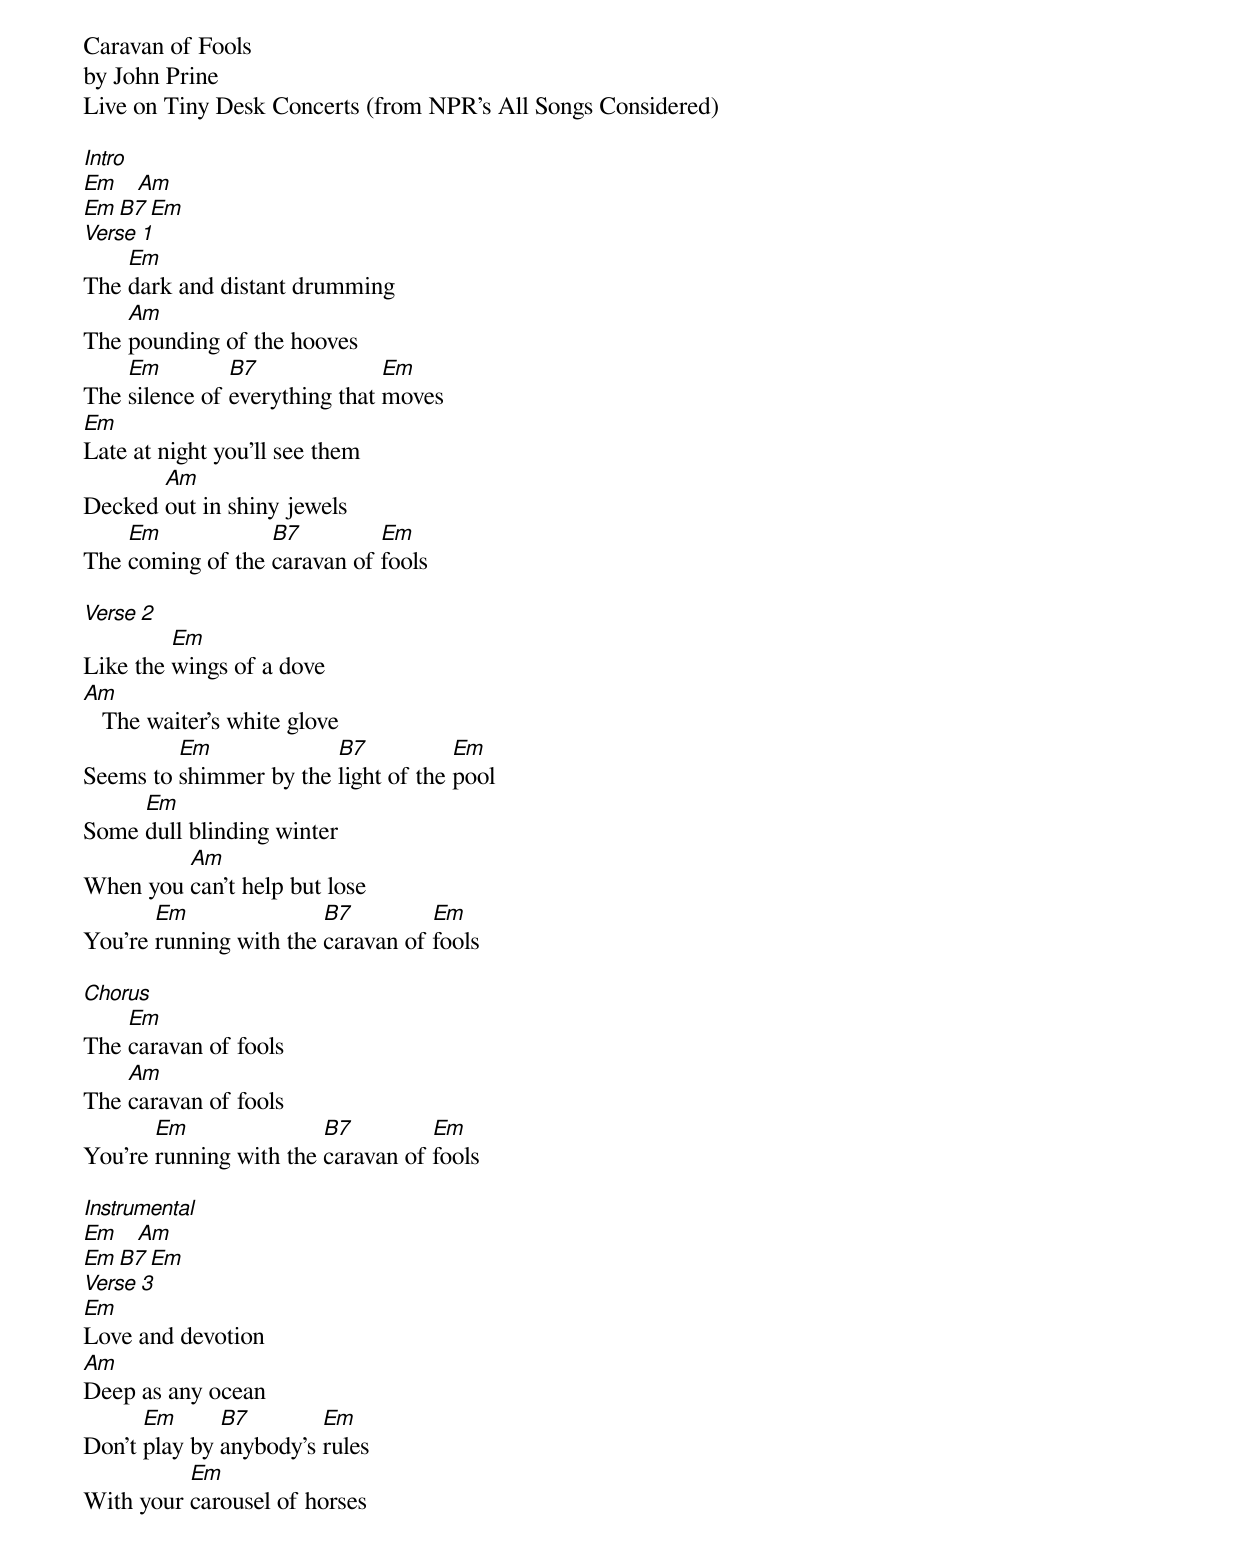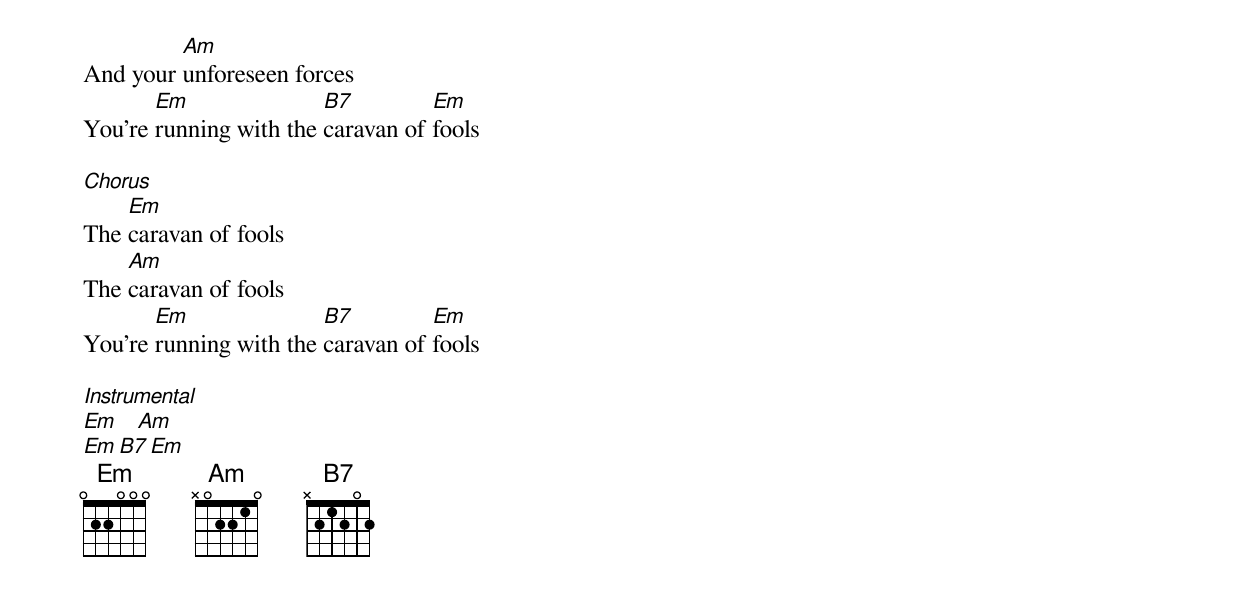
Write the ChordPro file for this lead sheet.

Caravan of Fools
by John Prine
Live on Tiny Desk Concerts (from NPR’s All Songs Considered)

[Intro]
[Em]   [Am]
[Em][B7][Em]
[Verse 1]
The [Em]dark and distant drumming
The [Am]pounding of the hooves
The [Em]silence of [B7]everything that [Em]moves
[Em]Late at night you’ll see them
Decked [Am]out in shiny jewels
The [Em]coming of the [B7]caravan of [Em]fools

[Verse 2]
Like the [Em]wings of a dove
[Am]   The waiter's white glove
Seems to [Em]shimmer by the [B7]light of the [Em]pool
Some [Em]dull blinding winter
When you [Am]can't help but lose
You're [Em]running with the [B7]caravan of [Em]fools

[Chorus]
The [Em]caravan of fools
The [Am]caravan of fools
You’re [Em]running with the [B7]caravan of [Em]fools

[Instrumental]
[Em]   [Am]
[Em][B7][Em]
[Verse 3]
[Em]Love and devotion
[Am]Deep as any ocean
Don't [Em]play by [B7]anybody's [Em]rules
With your [Em]carousel of horses
And your [Am]unforeseen forces
You're [Em]running with the [B7]caravan of [Em]fools

[Chorus]
The [Em]caravan of fools
The [Am]caravan of fools
You’re [Em]running with the [B7]caravan of [Em]fools

[Instrumental]
[Em]   [Am]
[Em][B7][Em]
